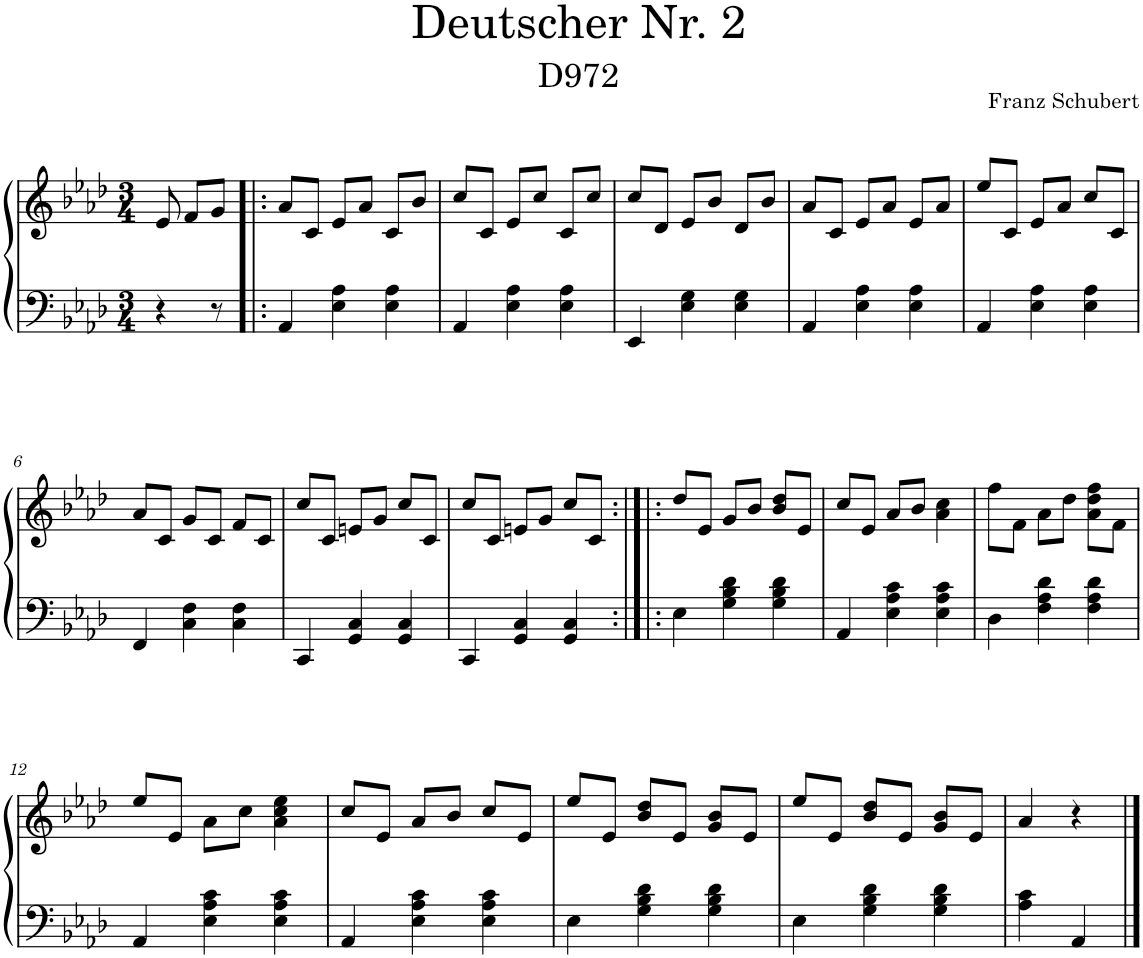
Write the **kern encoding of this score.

**kern	**kern
*part1	*part1
*staff2	*staff1
*I"Piano	*
*I'Pno.	*
*clefF4	*clefG2
*k[b-e-a-d-]	*k[b-e-a-d-]
*M3/4	*M3/4
=	=
4r	8e-/
.	8f/L
8r	8g/J
=1!|:	=1!|:
4AA-/	8a-/L
.	8c/J
4E-\ 4A-\	8e-/L
.	8a-/J
4E-\ 4A-\	8c/L
.	8b-/J
=2	=2
4AA-/	8cc/L
.	8c/J
4E-\ 4A-\	8e-/L
.	8cc/J
4E-\ 4A-\	8c/L
.	8cc/J
=3	=3
4EE-/	8cc/L
.	8d-/J
4E-\ 4G\	8e-/L
.	8b-/J
4E-\ 4G\	8d-/L
.	8b-/J
=4	=4
4AA-/	8a-/L
.	8c/J
4E-\ 4A-\	8e-/L
.	8a-/J
4E-\ 4A-\	8e-/L
.	8a-/J
=5	=5
4AA-/	8ee-/L
.	8c/J
4E-\ 4A-\	8e-/L
.	8a-/J
4E-\ 4A-\	8cc/L
.	8c/J
!!LO:LB:g=z
=6	=6
4FF/	8a-/L
.	8c/J
4C\ 4F\	8g/L
.	8c/J
4C\ 4F\	8f/L
.	8c/J
=7	=7
4CC/	8cc/L
.	8c/J
4GG/ 4C/	8en/L
.	8g/J
4GG/ 4C/	8cc/L
.	8c/J
=8	=8
4CC/	8cc/L
.	8c/J
4GG/ 4C/	8en/L
.	8g/J
4GG/ 4C/	8cc/L
.	8c/J
=9:|!|:	=9:|!|:
4E-\	8dd-/L
.	8e-/J
4G\ 4B-\ 4d-\	8g/L
.	8b-/J
4G\ 4B-\ 4d-\	8b-/ 8dd-/L
.	8e-/J
=10	=10
4AA-/	8cc/L
.	8e-/J
4E-\ 4A-\ 4c\	8a-/L
.	8b-/J
4E-\ 4A-\ 4c\	4a-\ 4cc\
=11	=11
4D-\	8ff\L
.	8f\J
4F\ 4A-\ 4d-\	8a-\L
.	8dd-\J
4F\ 4A-\ 4d-\	8a-\ 8dd-\ 8ff\L
.	8f\J
!!LO:LB:g=z
=12	=12
4AA-/	8ee-/L
.	8e-/J
4E-\ 4A-\ 4c\	8a-\L
.	8cc\J
4E-\ 4A-\ 4c\	4a-\ 4cc\ 4ee-\
=13	=13
4AA-/	8cc/L
.	8e-/J
4E-\ 4A-\ 4c\	8a-/L
.	8b-/J
4E-\ 4A-\ 4c\	8cc/L
.	8e-/J
=14	=14
4E-\	8ee-/L
.	8e-/J
4G\ 4B-\ 4d-\	8b-/ 8dd-/L
.	8e-/J
4G\ 4B-\ 4d-\	8g/ 8b-/L
.	8e-/J
=15	=15
4E-\	8ee-/L
.	8e-/J
4G\ 4B-\ 4d-\	8b-/ 8dd-/L
.	8e-/J
4G\ 4B-\ 4d-\	8g/ 8b-/L
.	8e-/J
=16	=16
4A-\ 4c\	4a-/
4AA-/	4r
==	==
*-	*-
